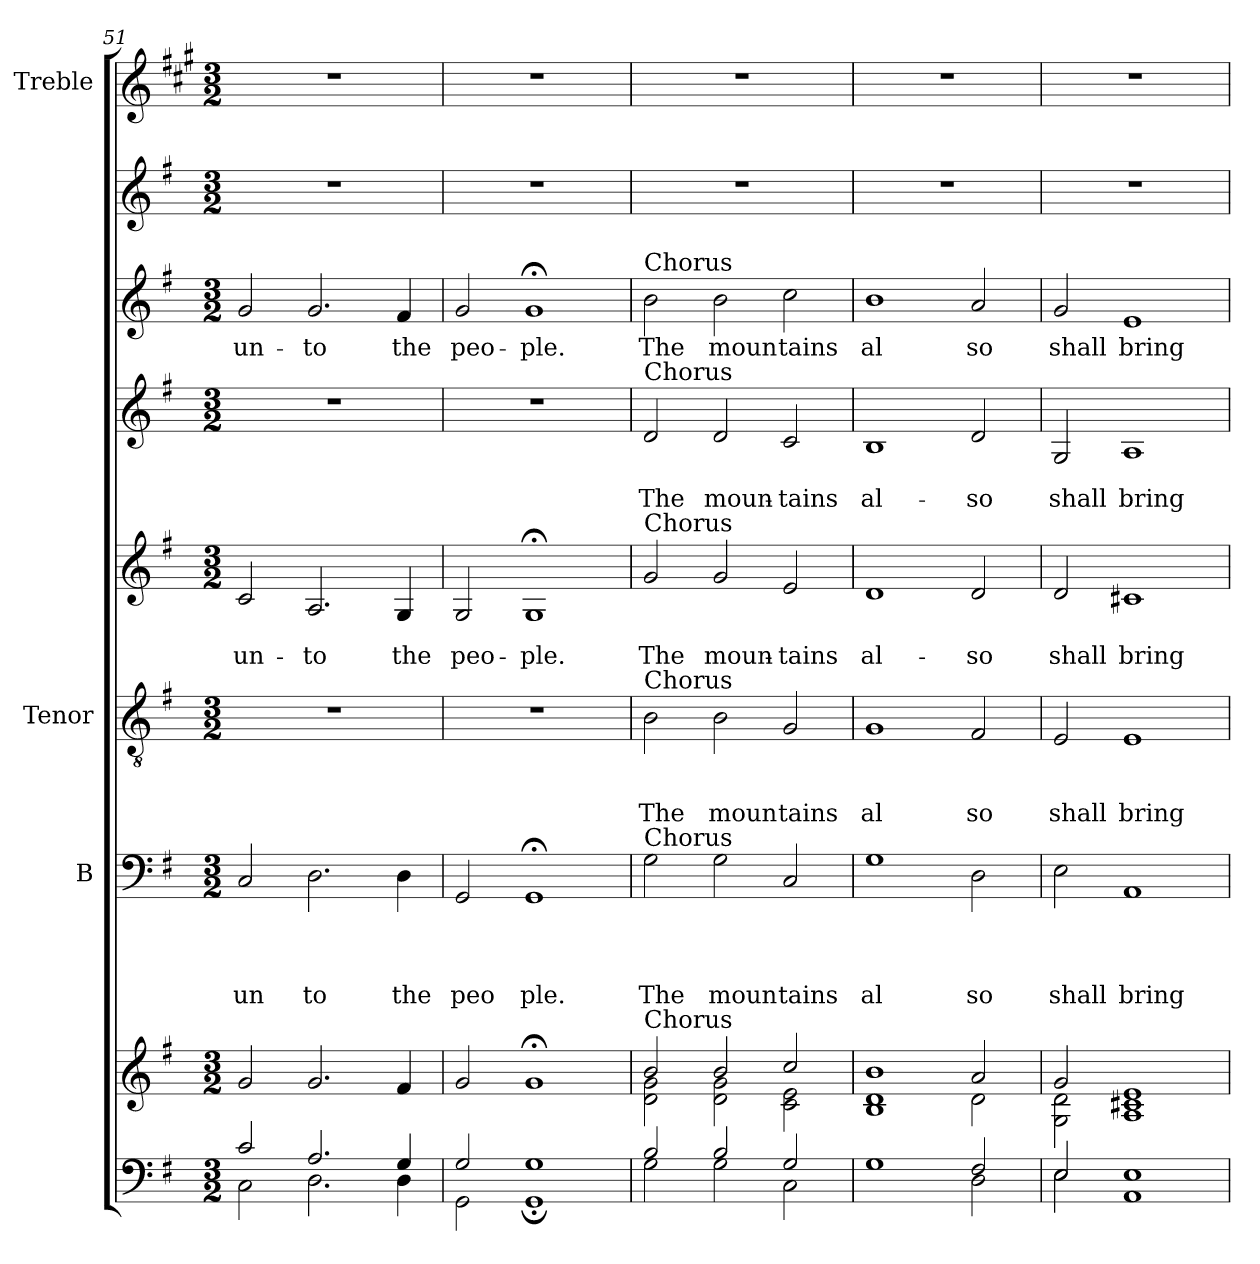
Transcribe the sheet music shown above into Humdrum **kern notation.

**kern	**kern	**kern	**text	**text	**text	**text	**kern	**text	**text	**text	**kern	**text	**text	**kern	**text	**text	**kern	**text	**kern	**kern
*part9	*part8	*part7	*part7	*part7	*part7	*part7	*part6	*part6	*part6	*part6	*part5	*part5	*part5	*part4	*part4	*part4	*part3	*part3	*part2	*part1
*staff9	*staff8	*staff7	*staff7	*staff7	*staff7	*staff7	*staff6	*staff6	*staff6	*staff6	*staff5	*staff5	*staff5	*staff4	*staff4	*staff4	*staff3	*staff3	*staff2	*staff1
*	*	*I"B	*	*	*	*	*I"Tenor	*	*	*	*	*	*	*	*	*	*	*	*	*I"Treble
*	*	*I'B	*	*	*	*	*I'T	*	*	*	*	*	*	*	*	*	*	*	*	*
*clefF4	*clefG2	*clefF4	*	*	*	*	*clefGv2	*	*	*	*clefG2	*	*	*clefG2	*	*	*clefG2	*	*clefG2	*clefG2
*	*	*	*	*	*	*	*	*	*	*	*	*	*	*	*	*	*	*	*	*ITrd1c2
*k[f#]	*k[f#]	*k[f#]	*	*	*	*	*k[f#]	*	*	*	*k[f#]	*	*	*k[f#]	*	*	*k[f#]	*	*k[f#]	*k[f#]
*G:	*G:	*G:	*	*	*	*	*G:	*	*	*	*G:	*	*	*G:	*	*	*G:	*	*G:	*G:
*M3/2	*M3/2	*M3/2	*	*	*	*	*M3/2	*	*	*	*M3/2	*	*	*M3/2	*	*	*M3/2	*	*M3/2	*M3/2
=51	=51	=51	=51	=51	=51	=51	=51	=51	=51	=51	=51	=51	=51	=51	=51	=51	=51	=51	=51	=51
*^	*	*	*	*	*	*	*	*	*	*	*	*	*	*	*	*	*	*	*	*
!	!	!	!	!	!	!	!LO:LY:b	!LO:N:vis=1	!	!	!	!	!	!LO:LY:b	!LO:N:vis=1	!	!	!	!LO:LY:b	!	!
2C\	2c/	2g/	2C/	.	.	.	un	1.r	.	.	.	2c/	.	un-	1.r	.	.	2g/	un-	1.r	1.r
!	!	!	!	!	!	!	!LO:LY:b	!	!	!	!	!	!	!LO:LY:b	!	!	!	!	!LO:LY:b	!	!
2.D\	2.A/	2.g/	2.D\	.	.	.	to	.	.	.	.	2.A/	.	-to	.	.	.	2.g/	-to	.	.
!	!	!	!	!	!	!	!LO:LY:b	!	!	!	!	!	!	!LO:LY:b	!	!	!	!	!LO:LY:b	!	!
4D\	4G/	4f#/	4D\	.	.	.	the	.	.	.	.	4G/	.	the	.	.	.	4f#/	the	.	.
=52	=52	=52	=52	=52	=52	=52	=52	=52	=52	=52	=52	=52	=52	=52	=52	=52	=52	=52	=52	=52	=52
!	!	!	!	!	!	!	!LO:LY:b	!LO:N:vis=1	!	!	!	!	!	!LO:LY:b	!LO:N:vis=1	!	!	!	!LO:LY:b	!	!
2GG\	2G/	2g/	2GG/	.	.	.	peo	1.r	.	.	.	2G/	.	peo-	1.r	.	.	2g/	peo-	1.r	1.r
!	!	!	!	!	!	!	!LO:LY:b	!	!	!	!	!	!	!LO:LY:b	!	!	!	!	!LO:LY:b	!	!
1GG	1G;	1g;	1GG;	.	.	.	ple.	.	.	.	.	1G;	.	-ple.	.	.	.	1g;	-ple.	.	.
!!LO:PB:g=z
=53	=53	=53	=53	=53	=53	=53	=53	=53	=53	=53	=53	=53	=53	=53	=53	=53	=53	=53	=53	=53	=53
*	*	*^	*	*	*	*	*	*	*	*	*	*	*	*	*	*	*	*	*	*	*
!	!	!	!	!	!	!	!	!	!	!	!	!	!	!	!	!	!	!	!LO:TX:a:t=Chorus	!	!	!
!	!	!	!	!	!	!	!	!	!	!	!	!	!	!	!	!LO:TX:a:t=Chorus	!	!	!	!	!	!
!	!	!	!	!	!	!	!	!	!	!	!	!	!LO:TX:a:t=Chorus	!	!	!	!	!	!	!	!	!
!	!	!	!	!	!	!	!	!	!LO:TX:a:t=Chorus	!	!	!	!	!	!	!	!	!	!	!	!	!
!	!	!	!	!LO:TX:a:t=Chorus	!	!	!	!	!	!	!	!	!	!	!	!	!	!	!	!	!	!
!	!	!LO:TX:a:t=Chorus	!	!	!	!	!	!	!	!	!	!	!	!	!	!	!	!	!	!	!	!
!	!	!	!	!	!	!	!	!LO:LY:b	!	!	!	!LO:LY:b	!	!	!LO:LY:b	!	!	!LO:LY:b	!	!LO:LY:b	!	!
2G\	2B/	2d\ 2g\	2b/	2G\	.	.	.	The	2B\	.	.	The	2g/	.	The	2d/	.	The	2b\	The	1.r	1.r
!	!	!	!	!	!	!	!	!LO:LY:b	!	!	!	!LO:LY:b	!	!	!LO:LY:b	!	!	!LO:LY:b	!	!LO:LY:b	!	!
2G\	2B/	2d\ 2g\	2b/	2G\	.	.	.	moun	2B\	.	.	moun	2g/	.	moun-	2d/	.	moun-	2b\	moun	.	.
!	!	!	!	!	!	!	!	!LO:LY:b	!	!	!	!LO:LY:b	!	!	!LO:LY:b	!	!	!LO:LY:b	!	!LO:LY:b	!	!
2C\	2G/	2c\ 2e\	2cc/	2C/	.	.	.	tains	2G/	.	.	tains	2e/	.	-tains	2c/	.	-tains	2cc\	tains	.	.
=54	=54	=54	=54	=54	=54	=54	=54	=54	=54	=54	=54	=54	=54	=54	=54	=54	=54	=54	=54	=54	=54	=54
!	!	!	!	!	!	!	!	!LO:LY:b	!	!	!	!LO:LY:b	!	!	!LO:LY:b	!	!	!LO:LY:b	!	!LO:LY:b	!	!
1G	1ryy	1B 1d	1b	1G	.	.	.	al	1G	.	.	al	1d	.	al-	1B	.	al-	1b	al	1.r	1.r
!	!	!	!	!	!	!	!	!LO:LY:b	!	!	!	!LO:LY:b	!	!	!LO:LY:b	!	!	!LO:LY:b	!	!LO:LY:b	!	!
2D\	2F#/	2a/	2d\	2D\	.	.	.	so	2F#/	.	.	so	2d/	.	-so	2d/	.	-so	2a/	so	.	.
=55	=55	=55	=55	=55	=55	=55	=55	=55	=55	=55	=55	=55	=55	=55	=55	=55	=55	=55	=55	=55	=55	=55
!	!	!	!	!	!	!	!	!LO:LY:b	!	!	!	!LO:LY:b	!	!	!LO:LY:b	!	!	!LO:LY:b	!	!LO:LY:b	!	!
2E\	2E/	2G\ 2d\	2g/	2E\	.	.	.	shall	2E/	.	.	shall	2d/	.	shall	2G/	.	shall	2g/	shall	1.r	1.r
!	!	!	!	!	!	!	!	!LO:LY:b	!	!	!	!LO:LY:b	!	!	!LO:LY:b	!	!	!LO:LY:b	!	!LO:LY:b	!	!
1AA	1E	1e	1A 1c#X	1AA	.	.	.	bring	1E	.	.	bring	1c#X	.	bring	1A	.	bring	1e	bring	.	.
*v	*v	*	*	*	*	*	*	*	*	*	*	*	*	*	*	*	*	*	*	*	*	*
*	*v	*v	*	*	*	*	*	*	*	*	*	*	*	*	*	*	*	*	*	*	*
=	=	=	=	=	=	=	=	=	=	=	=	=	=	=	=	=	=	=	=	=
*-	*-	*-	*-	*-	*-	*-	*-	*-	*-	*-	*-	*-	*-	*-	*-	*-	*-	*-	*-	*-
